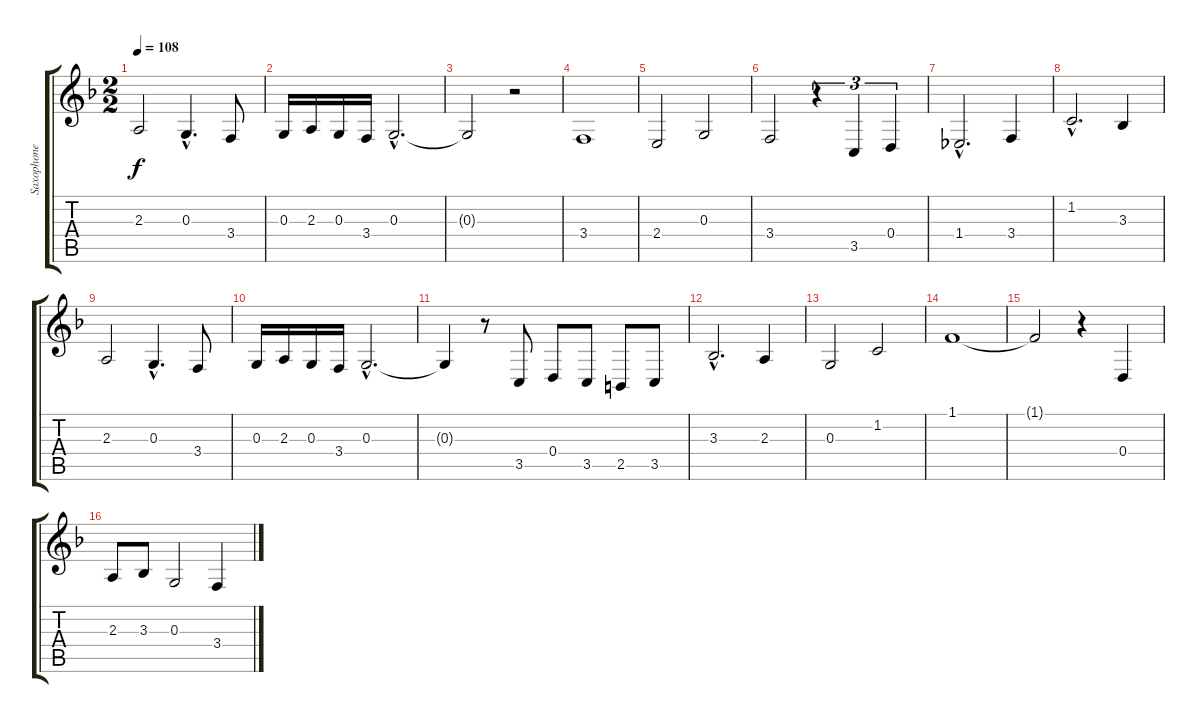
\track ("Saxophone" "Saxophone") {instrument tenorsax}
\staff {score tabs}
\tuning (E4 B3 G3 D3 A2 E2) {hide}
\ts (2 2)
\tempo 108
\clef g2
\ks f
2.3.2{dy f} 0.3{hac}.4{d} 3.4.8 |
0.3.16 2.3.16 0.3.16 3.4.16 0.3{hac}.2{d} |
0.3{t}.2 r.2 |
3.4.1 |
2.4.2 0.3.2 |
3.4.2 r.4{tu (3 2)} 3.5.4{tu (3 2)} 0.4.4{tu (3 2)} |
1.4{hac}.2{d} 3.4.4 |
1.2{hac}.2{d} 3.3.4 |
2.3.2 0.3{hac}.4{d} 3.4.8 |
0.3.16 2.3.16 0.3.16 3.4.16 0.3{hac}.2{d} |
0.3{t}.4 r.8 3.5.8 0.4.8 3.5.8 2.5.8 3.5.8 |
3.3{hac}.2{d} 2.3.4 |
0.3.2 1.2.2 |
1.1.1 |
1.1{t}.2 r.4 0.4.4 |
2.3.8 3.3.8 0.3.2 3.4.4
